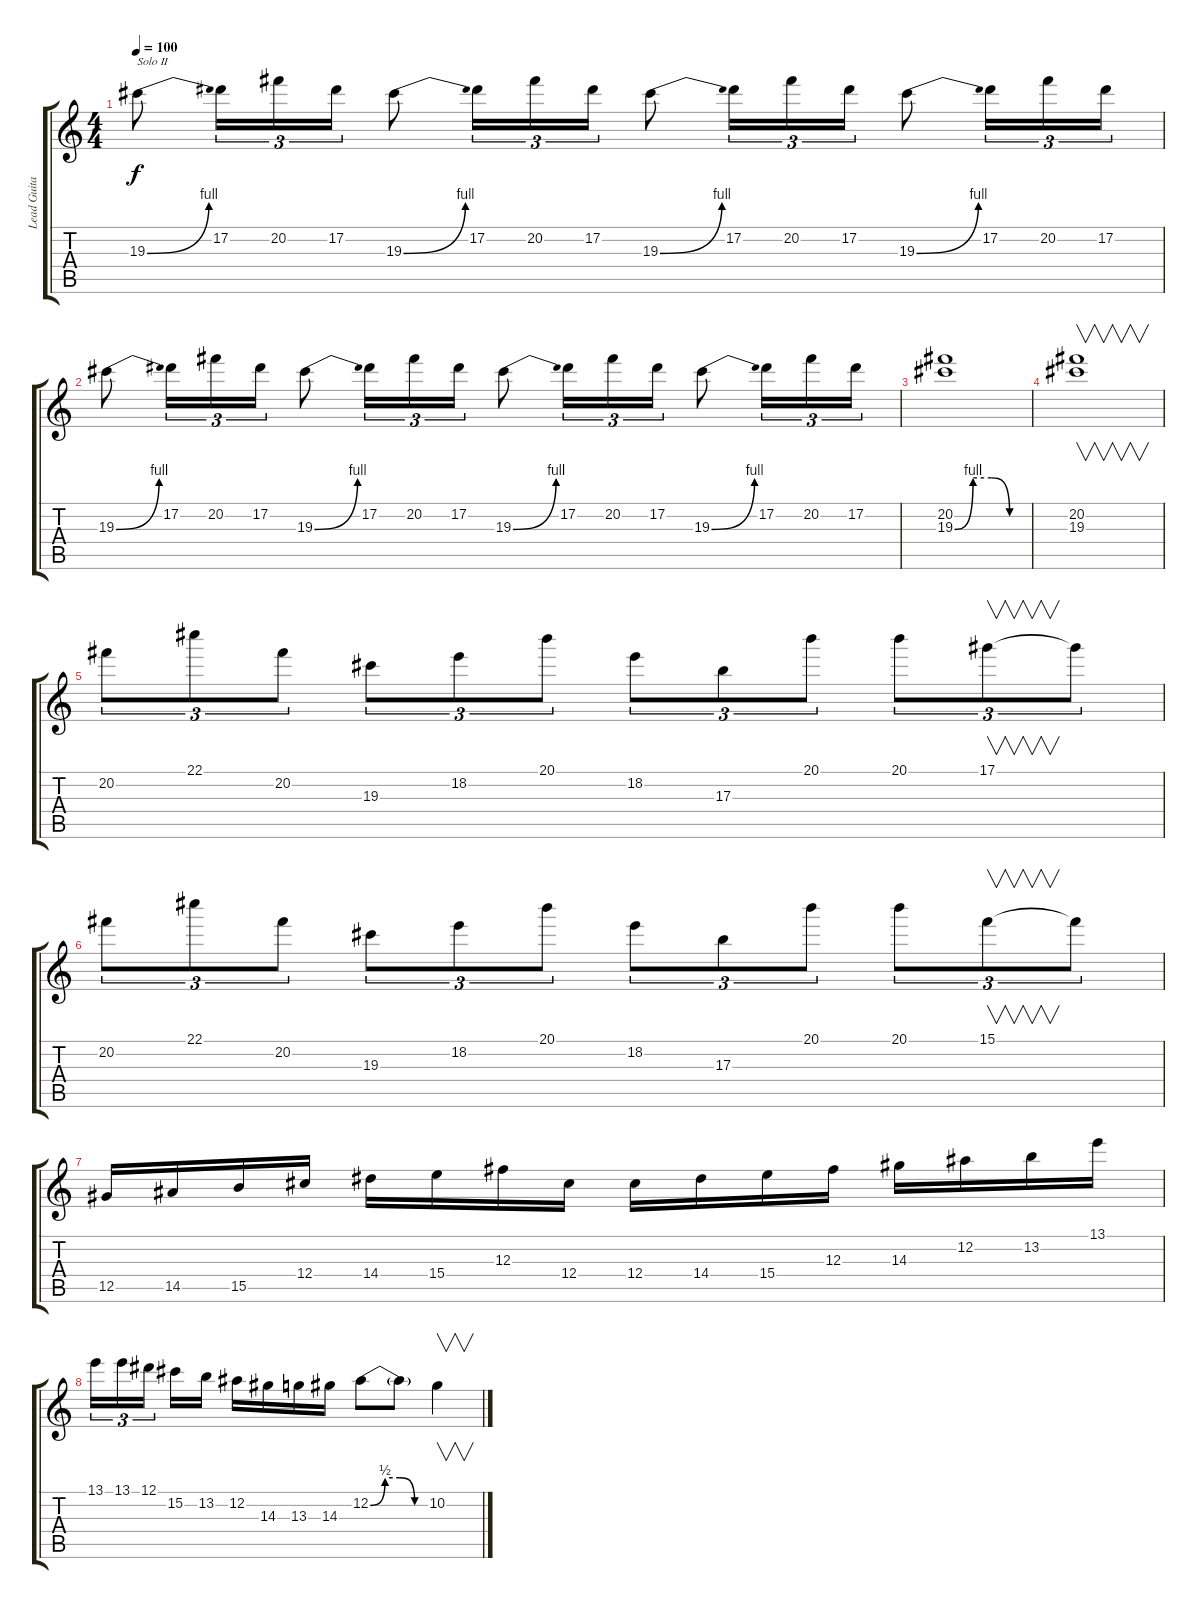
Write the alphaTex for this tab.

\track ("Lead Guitar" "Lead Guita") {instrument distortionguitar}
\staff {score tabs}
\tuning (Eb4 Bb3 Gb3 Db3 Ab2 Eb2) {hide}
\ts (4 4)
\tempo 100
\clef g2
\ks c
19.3{be (bend 0 0 60 4)}.8{txt "Solo II" dy f} 17.2.16{tu (3 2)} 20.2.16{tu (3 2)} 17.2.16{tu (3 2)} 19.3{be (bend 0 0 60 4)}.8 17.2.16{tu (3 2)} 20.2.16{tu (3 2)} 17.2.16{tu (3 2)} 19.3{be (bend 0 0 60 4)}.8 17.2.16{tu (3 2)} 20.2.16{tu (3 2)} 17.2.16{tu (3 2)} 19.3{be (bend 0 0 60 4)}.8 17.2.16{tu (3 2)} 20.2.16{tu (3 2)} 17.2.16{tu (3 2)} |
19.3{be (bend 0 0 60 4)}.8 17.2.16{tu (3 2)} 20.2.16{tu (3 2)} 17.2.16{tu (3 2)} 19.3{be (bend 0 0 60 4)}.8 17.2.16{tu (3 2)} 20.2.16{tu (3 2)} 17.2.16{tu (3 2)} 19.3{be (bend 0 0 60 4)}.8 17.2.16{tu (3 2)} 20.2.16{tu (3 2)} 17.2.16{tu (3 2)} 19.3{be (bend 0 0 60 4)}.8 17.2.16{tu (3 2)} 20.2.16{tu (3 2)} 17.2.16{tu (3 2)} |
(20.2 19.3{be (custom 0 0 15 4 30 4 45 0 60 0)}).1 |
(20.2 19.3).1{v} |
20.2.8{tu (3 2)} 22.1.8{tu (3 2)} 20.2.8{tu (3 2)} 19.3.8{tu (3 2)} 18.2.8{tu (3 2)} 20.1.8{tu (3 2)} 18.2.8{tu (3 2)} 17.3.8{tu (3 2)} 20.1.8{tu (3 2)} 20.1.8{tu (3 2)} 17.1.8{v tu (3 2)} 17.1{t}.8{tu (3 2)} |
20.2.8{tu (3 2)} 22.1.8{tu (3 2)} 20.2.8{tu (3 2)} 19.3.8{tu (3 2)} 18.2.8{tu (3 2)} 20.1.8{tu (3 2)} 18.2.8{tu (3 2)} 17.3.8{tu (3 2)} 20.1.8{tu (3 2)} 20.1.8{tu (3 2)} 15.1.8{v tu (3 2)} 15.1{t}.8{tu (3 2)} |
12.5.16 14.5.16 15.5.16 12.4.16 14.4.16 15.4.16 12.3.16 12.4.16 12.4.16 14.4.16 15.4.16 12.3.16 14.3.16 12.2.16 13.2.16 13.1.16 |
13.1.16{tu (3 2)} 13.1.16{tu (3 2)} 12.1.16{tu (3 2)} 15.2.16 13.2.16 12.2.16 14.3.16 13.3.16 14.3.16 12.2{be (custom 0 0 15 2 30 2 45 0 60 0)}.8 12.2{t}.8 10.2.4{v}
